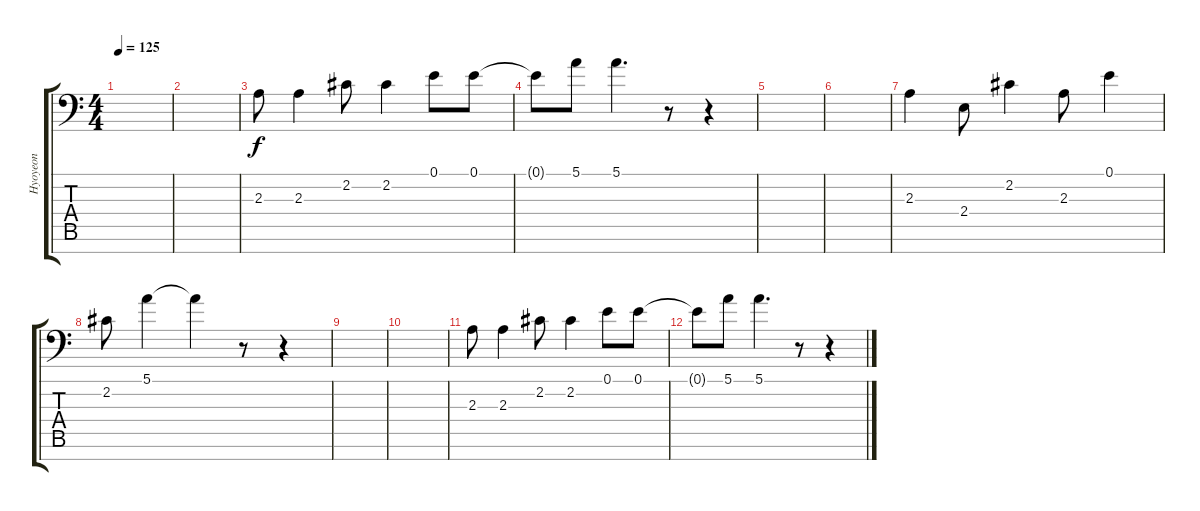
\track ("Hyoyeon" "Hyoyeon") {instrument frenchhorn}
\staff {score tabs}
\tuning (E4 B3 G3 D3 A2 E2 C-1) {hide}
\ts (4 4)
\tempo 125
\clef f4
\ks c
|
|
2.3.8 2.3.4 2.2.8 2.2.4 0.1.8 0.1.8 |
0.1{t}.8 5.1.8 5.1.4{d} r.8 r.4 |
|
|
2.3.4 2.4.8 2.2.4 2.3.8 0.1.4 |
2.2.8 5.1.4 5.1{t}.4 r.8 r.4 |
|
|
2.3.8 2.3.4 2.2.8 2.2.4 0.1.8 0.1.8 |
0.1{t}.8 5.1.8 5.1.4{d} r.8 r.4
